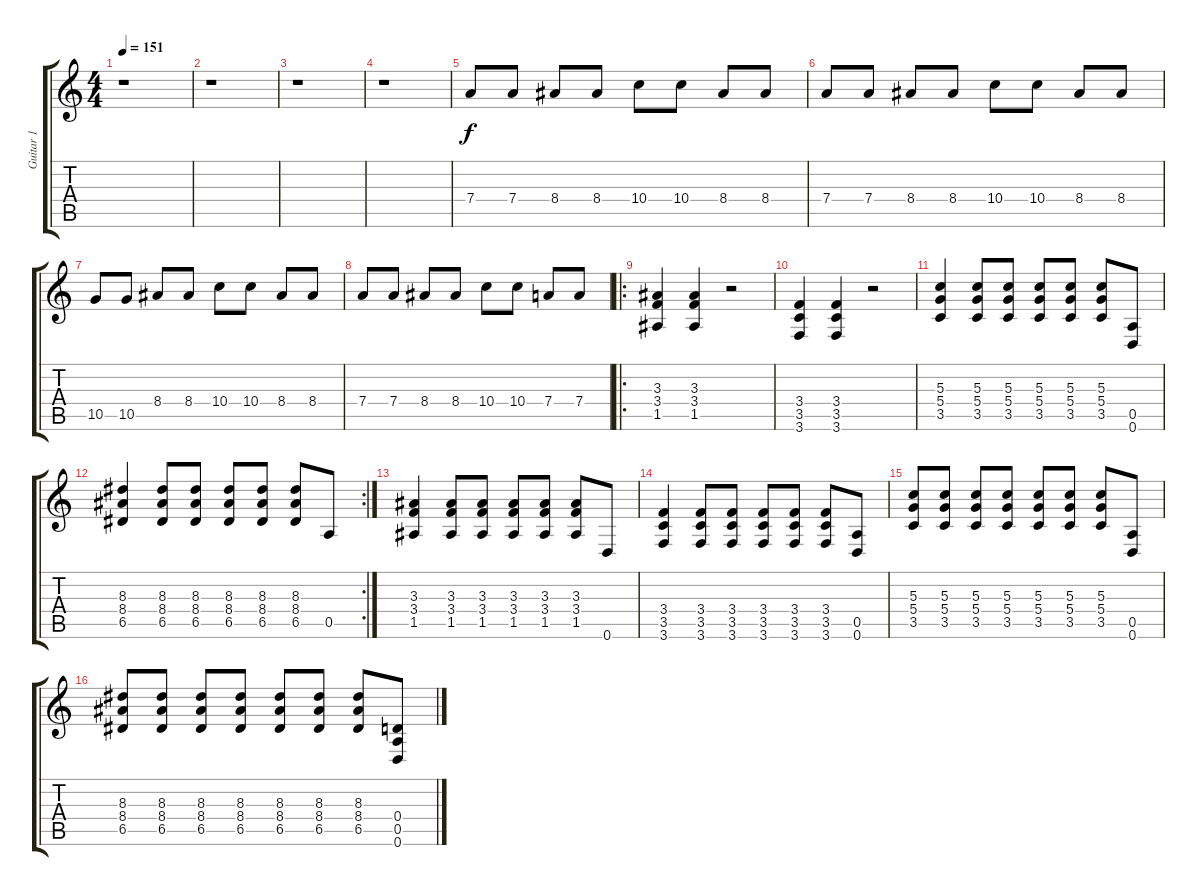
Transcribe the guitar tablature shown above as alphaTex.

\track ("Guitar 1" "Guitar 1") {instrument distortionguitar}
\staff {score tabs}
\tuning (E4 B3 G3 D3 A2 D2) {hide}
\ts (4 4)
\tempo 151
\clef g2
\ks c
r.1{dy f} |
r.1 |
r.1 |
r.1 |
7.4.8 7.4.8 8.4.8 8.4.8 10.4.8 10.4.8 8.4.8 8.4.8 |
7.4.8 7.4.8 8.4.8 8.4.8 10.4.8 10.4.8 8.4.8 8.4.8 |
10.5.8 10.5.8 8.4.8 8.4.8 10.4.8 10.4.8 8.4.8 8.4.8 |
7.4.8 7.4.8 8.4.8 8.4.8 10.4.8 10.4.8 7.4.8 7.4.8 |
\ro
(3.3 3.4 1.5).4 (3.3 3.4 1.5).4 r.2 |
(3.4 3.5 3.6).4 (3.4 3.5 3.6).4 r.2 |
(5.3 5.4 3.5).4 (5.3 5.4 3.5).8 (5.3 5.4 3.5).8 (5.3 5.4 3.5).8 (5.3 5.4 3.5).8 (5.3 5.4 3.5).8 (0.5 0.6).8 |
\rc 2
(8.3 8.4 6.5).4 (8.3 8.4 6.5).8 (8.3 8.4 6.5).8 (8.3 8.4 6.5).8 (8.3 8.4 6.5).8 (8.3 8.4 6.5).8 0.5.8 |
(3.3 3.4 1.5).4 (3.3 3.4 1.5).8 (3.3 3.4 1.5).8 (3.3 3.4 1.5).8 (3.3 3.4 1.5).8 (3.3 3.4 1.5).8 0.6.8 |
(3.4 3.5 3.6).4 (3.4 3.5 3.6).8 (3.4 3.5 3.6).8 (3.4 3.5 3.6).8 (3.4 3.5 3.6).8 (3.4 3.5 3.6).8 (0.5 0.6).8 |
(5.3 5.4 3.5).8 (5.3 5.4 3.5).8 (5.3 5.4 3.5).8 (5.3 5.4 3.5).8 (5.3 5.4 3.5).8 (5.3 5.4 3.5).8 (5.3 5.4 3.5).8 (0.5 0.6).8 |
(8.3 8.4 6.5).8 (8.3 8.4 6.5).8 (8.3 8.4 6.5).8 (8.3 8.4 6.5).8 (8.3 8.4 6.5).8 (8.3 8.4 6.5).8 (8.3 8.4 6.5).8 (0.4 0.5 0.6).8
